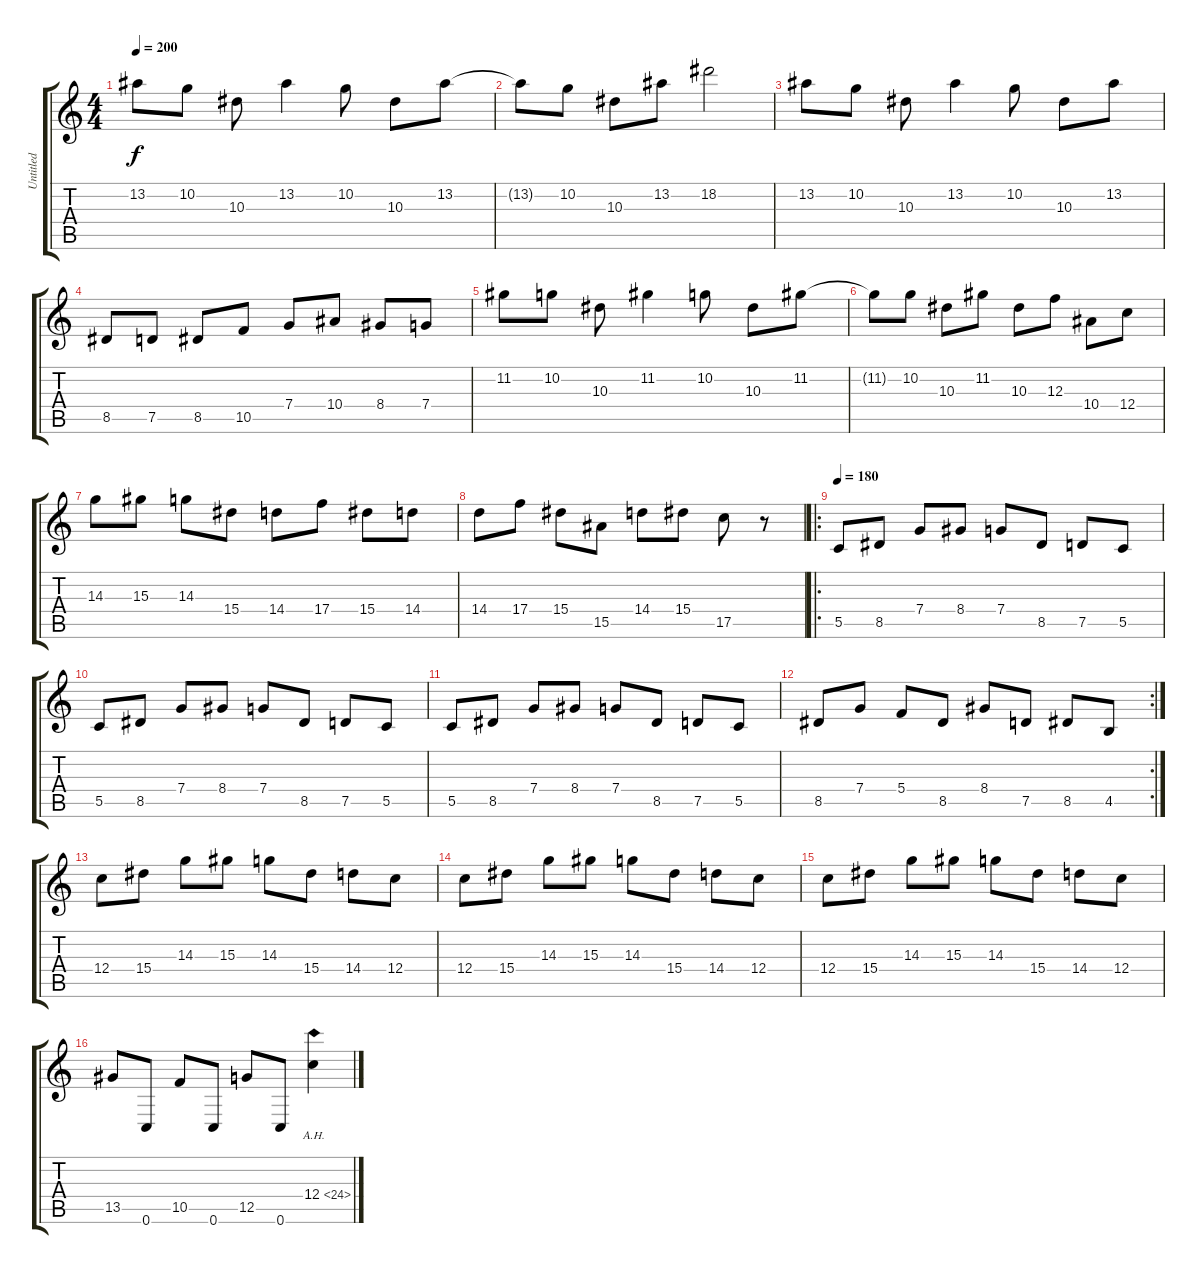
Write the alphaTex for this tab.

\track ("Untitled" "Untitled") {instrument distortionguitar}
\staff {score tabs}
\tuning (D4 A3 F3 C3 G2 C2) {hide}
\ts (4 4)
\tempo 200
\clef g2
\ks c
13.2.8{dy f} 10.2.8 10.3.8 13.2.4 10.2.8 10.3.8 13.2.8 |
13.2{t}.8 10.2.8 10.3.8 13.2.8 18.2.2 |
13.2.8 10.2.8 10.3.8 13.2.4 10.2.8 10.3.8 13.2.8 |
8.5.8 7.5.8 8.5.8 10.5.8 7.4.8 10.4.8 8.4.8 7.4.8 |
11.2.8 10.2.8 10.3.8 11.2.4 10.2.8 10.3.8 11.2.8 |
11.2{t}.8 10.2.8 10.3.8 11.2.8 10.3.8 12.3.8 10.4.8 12.4.8 |
14.3.8 15.3.8 14.3.8 15.4.8 14.4.8 17.4.8 15.4.8 14.4.8 |
14.4.8 17.4.8 15.4.8 15.5.8 14.4.8 15.4.8 17.5.8 r.8 |
\ro
\tempo 180
5.5.8 8.5.8 7.4.8 8.4.8 7.4.8 8.5.8 7.5.8 5.5.8 |
5.5.8 8.5.8 7.4.8 8.4.8 7.4.8 8.5.8 7.5.8 5.5.8 |
5.5.8 8.5.8 7.4.8 8.4.8 7.4.8 8.5.8 7.5.8 5.5.8 |
\rc 2
8.5.8 7.4.8 5.4.8 8.5.8 8.4.8 7.5.8 8.5.8 4.5.8 |
12.4.8 15.4.8 14.3.8 15.3.8 14.3.8 15.4.8 14.4.8 12.4.8 |
12.4.8 15.4.8 14.3.8 15.3.8 14.3.8 15.4.8 14.4.8 12.4.8 |
12.4.8 15.4.8 14.3.8 15.3.8 14.3.8 15.4.8 14.4.8 12.4.8 |
13.5.8 0.6.8 10.5.8 0.6.8 12.5.8 0.6.8 12.4{ah 12}.4
